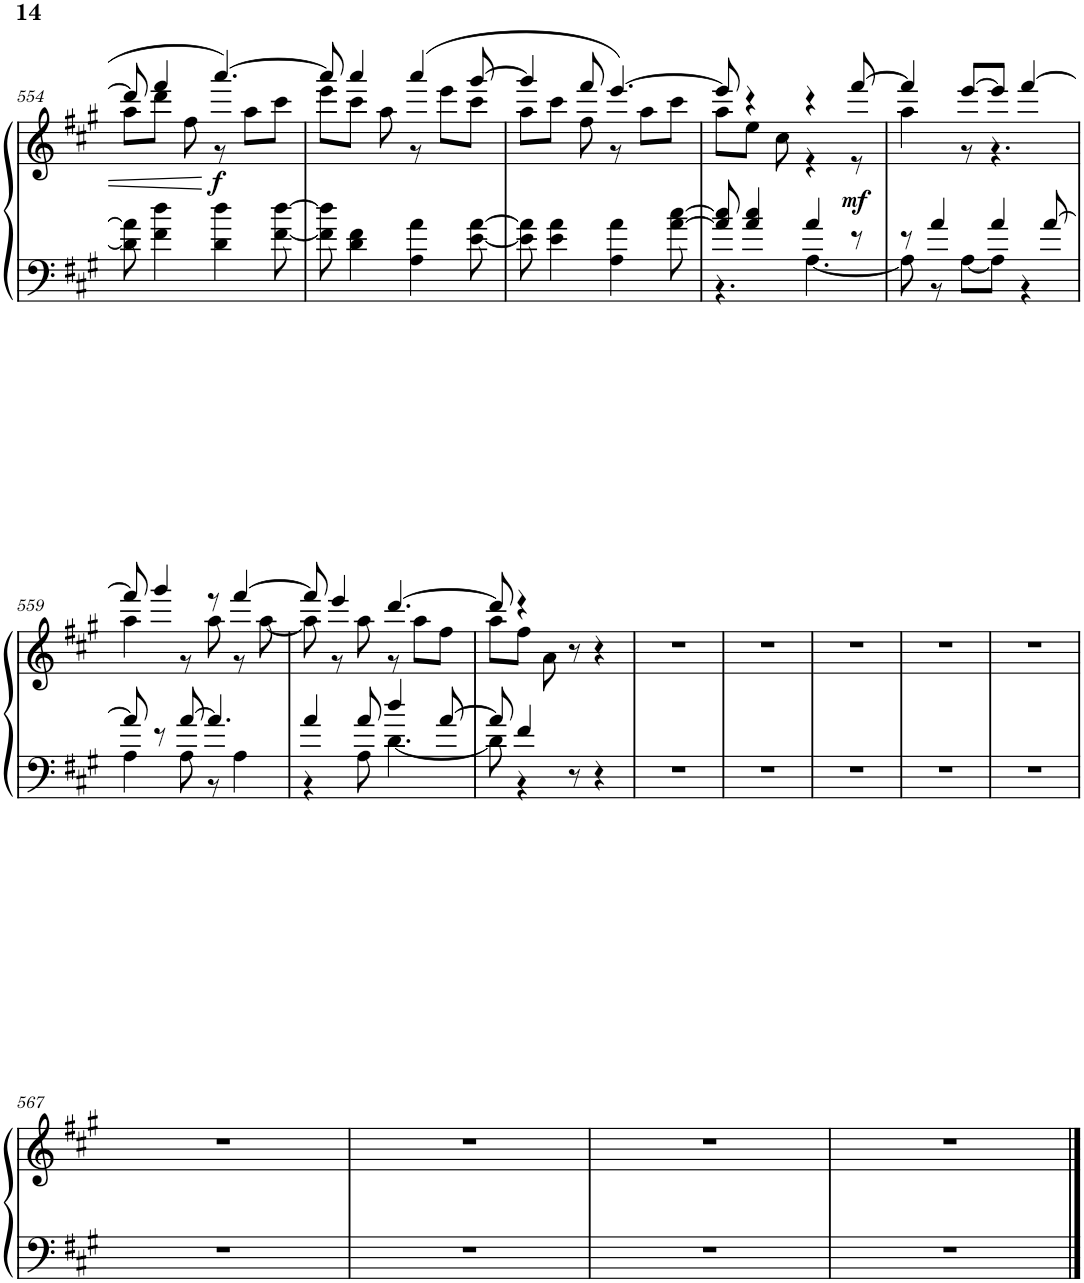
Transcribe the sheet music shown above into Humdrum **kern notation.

**kern	**kern	**dynam
*part1	*part1	*part1
*staff2	*staff1	*staff1/2
*I"Piano	*	*
*I'Pno.	*	*
!!LO:PB:g=z
*clefF4	*clefG2	*
*k[f#c#g#]	*k[f#c#g#]	*
*M3/4	*M3/4	*
=554	=554	=554
*	*^	*
8d\] 8a\]	8ddd/]	8aa\L	.
4f#\ 4dd\	4fff#/	8ddd\J	.
.	.	8ff#\	.
!	!	!	!LO:DY:b
4d\ 4dd\	[4.aaa/	8r	f
.	.	8aa\L	.
[8f#\ [8dd\	.	8ccc#\J	.
=555	=555	=555	=555
8f#\] 8dd\]	8aaa/]	8eee\L	.
4d\ 4f#\	4aaa/	8ccc#\J	.
.	.	8aa\	.
4A\ 4a\	(4aaa/	8r	.
.	.	8eee\L	.
[8e\ [8a\	[8ggg#/	8ccc#\J	.
=556	=556	=556	=556
8e\] 8a\]	4ggg#/]	8aa\L	.
4e\ 4a\	.	8ccc#\J	.
.	8fff#/	8ff#\	.
4A\ 4a\	[4.eee/)	8r	.
.	.	8aa\L	.
[8a\ [8cc#\	.	8ccc#\J	.
=557	=557	=557	=557
*^	*	*	*
8a/] 8cc#/]	4.r	8eee/]	8aa\L	.
4a/ 4cc#/	.	4r	8ee\J	.
.	.	.	8cc#\	.
4a/	[4.A\	4r	4r	.
!	!	!	!	!LO:DY:b
8r	.	[8fff#/	8r	mf
=558	=558	=558	=558	=558
8r	8A\]	4fff#/]	4aa\	.
4a/	8r	.	.	.
.	[8A\L	[8eee/L	8r	.
4a/	8A\J]	8eee/J]	4.r	.
.	4r	[4fff#/	.	.
[8a/	.	.	.	.
!!LO:LB:g=z	!!
=559	=559	=559	=559	=559
8a/]	4A\	8fff#/]	4aa\	.
8r	.	4ggg#/	.	.
[8a/	8A\	.	8r	.
4.a/]	8r	8r	8aa\	.
.	4A\	[4fff#/	8r	.
.	.	.	[8aa\	.
=560	=560	=560	=560	=560
4a/	4r	8fff#/]	8aa\]	.
.	.	4eee/	8r	.
8a/	8A\	.	8aa\	.
4dd/	[4.d\	[4.ddd/	8r	.
.	.	.	8aa\L	.
[8a/	.	.	8ff#\J	.
=561	=561	=561	=561	=561
8a/]	8d\]	8ddd/]	8aa\L	.
4f#/	4r	4r	8ff#\J	.
.	.	.	8a\	.
8r	4.ryy	8r	4.ryy	.
4r	.	4r	.	.
*v	*v	*	*	*
*	*v	*v	*
=562	=562	=562
2.r	2.r	.
=563	=563	=563
2.r	2.r	.
=564	=564	=564
2.r	2.r	.
=565	=565	=565
2.r	2.r	.
=566	=566	=566
2.r	2.r	.
!!LO:LB:g=z
=567	=567	=567
2.r	2.r	.
=568	=568	=568
2.r	2.r	.
=569	=569	=569
2.r	2.r	.
=570	=570	=570
2.r	2.r	.
==	==	==
*-	*-	*-
